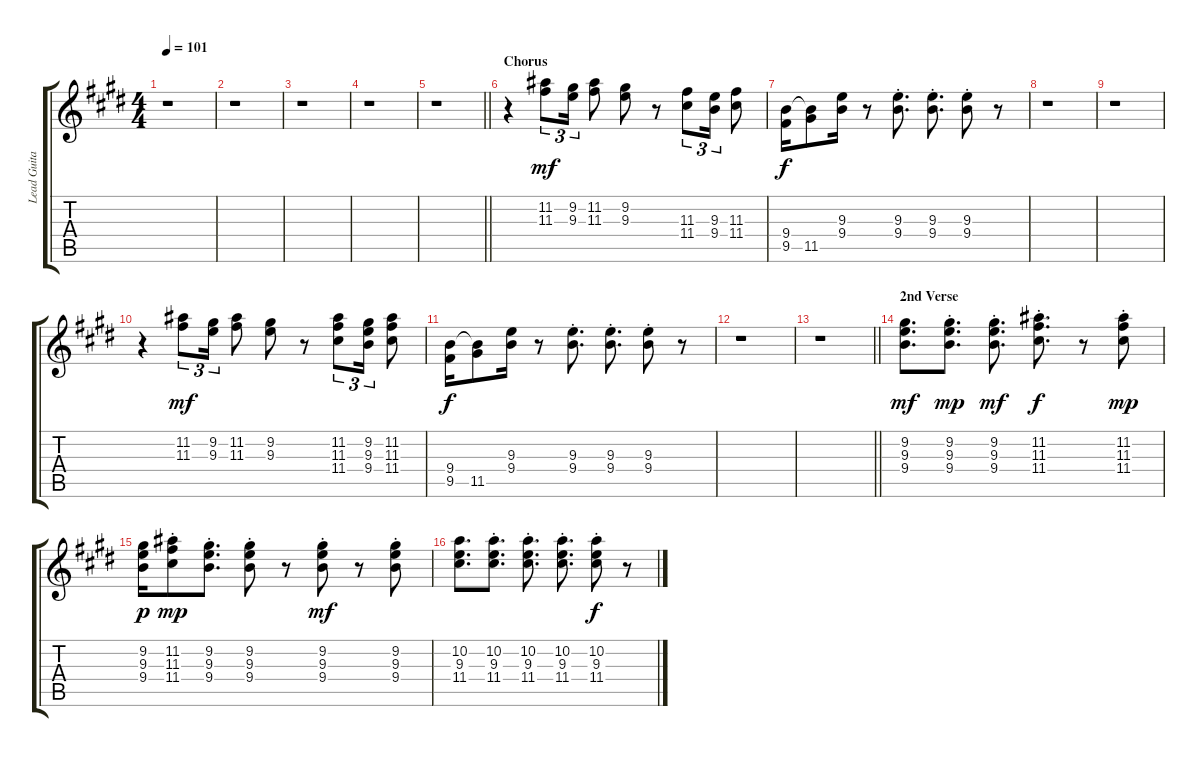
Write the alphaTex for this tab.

\track ("Lead Guitar" "Lead Guita") {instrument overdrivenguitar}
\staff {score tabs}
\tuning (E4 B3 G3 D3 A2 E2) {hide}
\ts (4 4)
\tempo 101
\clef g2
\ks e
r.1{dy ff} |
r.1 |
r.1 |
r.1 |
\barLineRight lightlight
r.1 |
\section ("" "Chorus")
r.4 (11.2 11.3).8{tu (3 2) dy mf} (9.2 9.3).16{tu (3 2)} (11.2 11.3).8 (9.2 9.3).8 r.8 (11.3 11.4).8{tu (3 2)} (9.3 9.4).16{tu (3 2)} (11.3 11.4).8 |
(9.4 9.5).16{dy f} (9.4{t} 11.5).8 (9.3 9.4).16 r.8 (9.3{st} 9.4{st}).8{d} (9.3{st} 9.4{st}).8{d} (9.3{st} 9.4{st}).8 r.8 |
r.1 |
r.1 |
r.4 (11.2 11.3).8{tu (3 2) dy mf} (9.2 9.3).16{tu (3 2)} (11.2 11.3).8 (9.2 9.3).8 r.8 (11.2 11.3 11.4).8{tu (3 2)} (9.2 9.3 9.4).16{tu (3 2)} (11.2 11.3 11.4).8 |
(9.4 9.5).16{dy f} (9.4{t} 11.5).8 (9.3 9.4).16 r.8 (9.3{st} 9.4{st}).8{d} (9.3{st} 9.4{st}).8{d} (9.3{st} 9.4{st}).8 r.8 |
r.1 |
\barLineRight lightlight
r.1 |
\section ("" "2nd Verse")
(9.2 9.3 9.4).8{d dy mf} (9.2{st} 9.3{st} 9.4{st}).8{d dy mp} (9.2{st} 9.3{st} 9.4{st}).8{d dy mf} (11.2{st} 11.3{st} 11.4{st}).8{d dy f} r.8 (11.2{st} 11.3{st} 11.4{st}).8{dy mp} |
(9.2 9.3 9.4).16{dy p} (11.2{st} 11.3{st} 11.4{st}).8{dy mp} (9.2{st} 9.3{st} 9.4{st}).8{d} (9.2{st} 9.3{st} 9.4{st}).8 r.8 (9.2{st} 9.3{st} 9.4{st}).8{dy mf} r.8 (9.2{st} 9.3{st} 9.4{st}).8 |
(10.2 9.3 11.4).8{d} (10.2{st} 9.3{st} 11.4{st}).8{d} (10.2{st} 9.3{st} 11.4{st}).8{d} (10.2{st} 9.3{st} 11.4{st}).8{d} (10.2{st} 9.3{st} 11.4{st}).8{dy f} r.8
